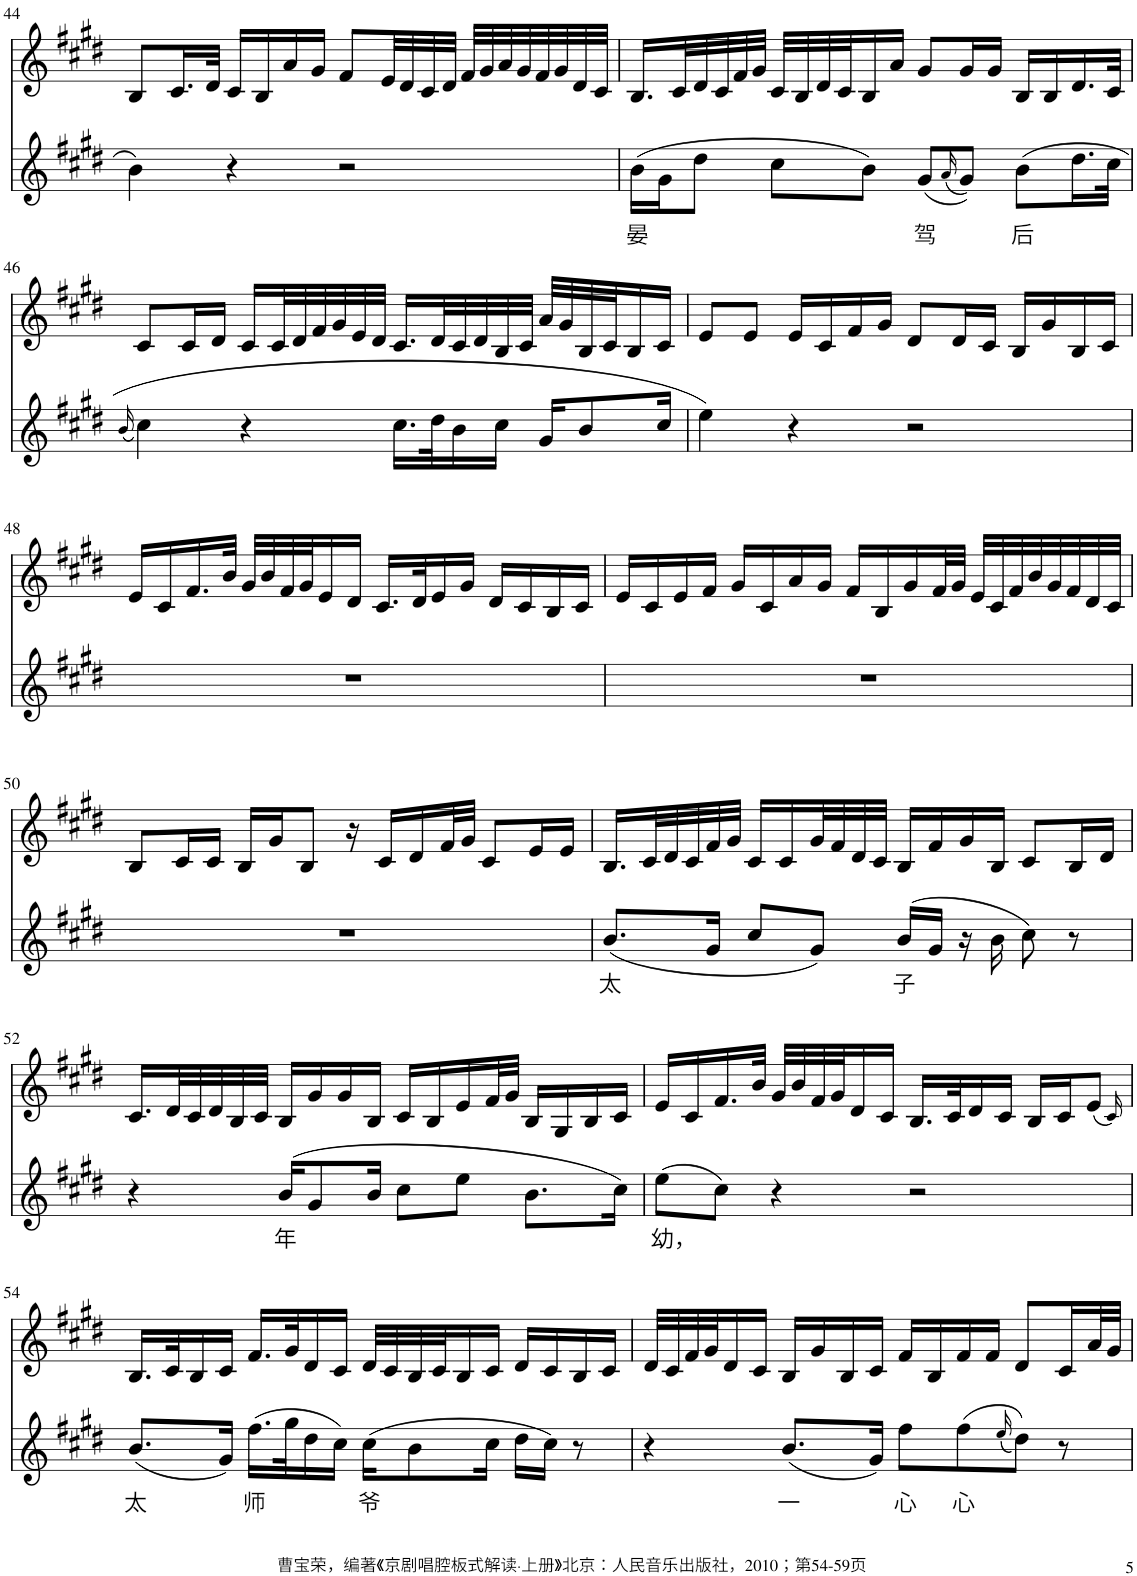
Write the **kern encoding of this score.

**kern	**text	**kern
*part2	*part2	*part1
*staff2	*staff2	*staff1
*I"Piano	*	*I"Piano
*I'Pno	*	*I'Pno
!!LO:PB:g=z
*clefG2	*	*clefG2
*k[f#c#g#d#]	*	*k[f#c#g#d#]
*M4/4	*	*M4/4
=44	=44	=44
4b\	.	8B/L
.	.	16.c#/L
.	.	32d#/JJk
4r	.	16c#/LL
.	.	16B/
.	.	16a/
.	.	16g#/JJ
2r	.	8f#/L
.	.	32e/LL
.	.	32d#/
.	.	32c#/
.	.	32d#/JJJ
.	.	32f#/LLL
.	.	32g#/
.	.	32a/
.	.	32g#/
.	.	32f#/
.	.	32g#/
.	.	32d#/
.	.	32c#/JJJ
=45	=45	=45
!	!LO:LY:b	!
(16b\LL	晏	16.B/LL
16g#\J	.	.
.	.	32c#/L
8dd#\J	.	32d#/
.	.	32c#/
.	.	32f#/
.	.	32g#/JJJ
8cc#\L	.	32c#/LLL
.	.	32B/
.	.	32d#/
.	.	32c#/J
8b\J)	.	16B/
.	.	16a/JJ
!	!LO:LY:b	!
(8g#/L	驾	8g#/L
(16qa/	.	.
8g#/J))	.	16g#/L
.	.	16g#/JJ
!	!LO:LY:b	!
(8b\L	后	16B/LL
.	.	16B/
16.dd#\L	.	16.d#/
32cc#\JJk	.	32c#/JJk
!!LO:LB:g=z
=46	=46	=46
(16qb/	.	.
4cc#\)	.	8c#/L
.	.	16c#/L
.	.	16d#/JJ
4r	.	16c#/LL
.	.	32c#/L
.	.	32d#/
.	.	32f#/
.	.	32g#/
.	.	32e/
.	.	32d#/JJJ
16.cc#\LL	.	16.c#/LL
32dd#\K	.	32d#/L
16b\	.	32c#/
.	.	32d#/
16cc#\JJ	.	32B/
.	.	32c#/JJJ
16g#/KL	.	32a/LLL
.	.	32g#/
8b/	.	32B/
.	.	32c#/J
.	.	16B/
16cc#/Jk	.	16c#/JJ
=47	=47	=47
4ee\)	.	8e/L
.	.	8e/J
4r	.	16e/LL
.	.	16c#/
.	.	16f#/
.	.	16g#/JJ
2r	.	8d#/L
.	.	16d#/L
.	.	16c#/JJ
.	.	16B/LL
.	.	16g#/
.	.	16B/
.	.	16c#/JJ
!!LO:LB:g=z
=48	=48	=48
1r	.	16e/LL
.	.	16c#/
.	.	16.f#/
.	.	32b/JJk
.	.	32g#/LLL
.	.	32b/
.	.	32f#/
.	.	32g#/J
.	.	16e/
.	.	16d#/JJ
.	.	16.c#/LL
.	.	32d#/K
.	.	16e/
.	.	16g#/JJ
.	.	16d#/LL
.	.	16c#/
.	.	16B/
.	.	16c#/JJ
=49	=49	=49
1r	.	16e/LL
.	.	16c#/
.	.	16e/
.	.	16f#/JJ
.	.	16g#/LL
.	.	16c#/
.	.	16a/
.	.	16g#/JJ
.	.	16f#/LL
.	.	16B/
.	.	16g#/
.	.	32f#/L
.	.	32g#/JJJ
.	.	32e/LLL
.	.	32c#/
.	.	32f#/
.	.	32b/
.	.	32g#/
.	.	32f#/
.	.	32d#/
.	.	32c#/JJJ
!!LO:LB:g=z
=50	=50	=50
1r	.	8B/L
.	.	16c#/L
.	.	16c#/JJ
.	.	16B/LL
.	.	16g#/J
.	.	8B/J
.	.	16r
.	.	16c#/LL
.	.	16d#/
.	.	32f#/L
.	.	32g#/JJJ
.	.	8c#/L
.	.	16e/L
.	.	16e/JJ
=51	=51	=51
!	!LO:LY:b	!
(8.b/L	太	16.B/LL
.	.	32c#/L
.	.	32d#/
.	.	32c#/
16g#/Jk	.	32f#/
.	.	32g#/JJJ
8cc#/L	.	16c#/LL
.	.	16c#/
8g#/J)	.	32g#/L
.	.	32f#/
.	.	32d#/
.	.	32c#/JJJ
!	!LO:LY:b	!
(16b/LL	子	16B/LL
16g#/JJ	.	16f#/
16r	.	16g#/
16b\	.	16B/JJ
8cc#\)	.	8c#/L
8r	.	16B/L
.	.	16d#/JJ
!!LO:LB:g=z
=52	=52	=52
4r	.	16.c#/LL
.	.	32d#/L
.	.	32c#/
.	.	32d#/
.	.	32B/
.	.	32c#/JJJ
!	!LO:LY:b	!
(16b/KL	年	16B/LL
8g#/	.	16g#/
.	.	16g#/
16b/Jk	.	16B/JJ
8cc#\L	.	16c#/LL
.	.	16B/
8ee\J	.	16e/
.	.	32f#/L
.	.	32g#/JJJ
8.b\L	.	16B/LL
.	.	16G#/
.	.	16B/
16cc#\Jk)	.	16c#/JJ
=53	=53	=53
!	!LO:LY:b	!
(8ee\L	幼，	16e/LL
.	.	16c#/
8cc#\J)	.	16.f#/
.	.	32b/JJk
4r	.	32g#/LLL
.	.	32b/
.	.	32f#/
.	.	32g#/J
.	.	16d#/
.	.	16c#/JJ
2r	.	16.B/LL
.	.	32c#/K
.	.	16d#/
.	.	16c#/JJ
.	.	16B/LL
.	.	16c#/J
.	.	(8e/J
.	.	16qc#/)
!!LO:LB:g=z
=54	=54	=54
!	!LO:LY:b	!
(8.b/L	太	16.B/LL
.	.	32c#/K
.	.	16B/
16g#/Jk)	.	16c#/JJ
!	!LO:LY:b	!
(16.ff#\LL	师	16.f#/LL
32gg#\K	.	32g#/K
16dd#\	.	16d#/
16cc#\JJ)	.	16c#/JJ
!	!LO:LY:b	!
(16cc#\KL	爷	32d#/LLL
.	.	32c#/
8b\	.	32B/
.	.	32c#/J
.	.	16B/
16cc#\Jk	.	16c#/JJ
16dd#\LL	.	16d#/LL
16cc#\JJ)	.	16c#/
8r	.	16B/
.	.	16c#/JJ
=55	=55	=55
4r	.	32d#/LLL
.	.	32c#/
.	.	32f#/
.	.	32g#/J
.	.	16d#/
.	.	16c#/JJ
!	!LO:LY:b	!
(8.b/L	一	16B/LL
.	.	16g#/
.	.	16B/
16g#/Jk)	.	16c#/JJ
!	!LO:LY:b	!
8ff#\L	心	16f#/LL
.	.	16B/
!	!LO:LY:b	!
(8ff#\	心	16f#/
.	.	16f#/JJ
(16qee/	.	.
8dd#\J))	.	8d#/L
8r	.	16c#/L
.	.	32a/L
.	.	32g#/JJJ
=	=	=
*-	*-	*-
